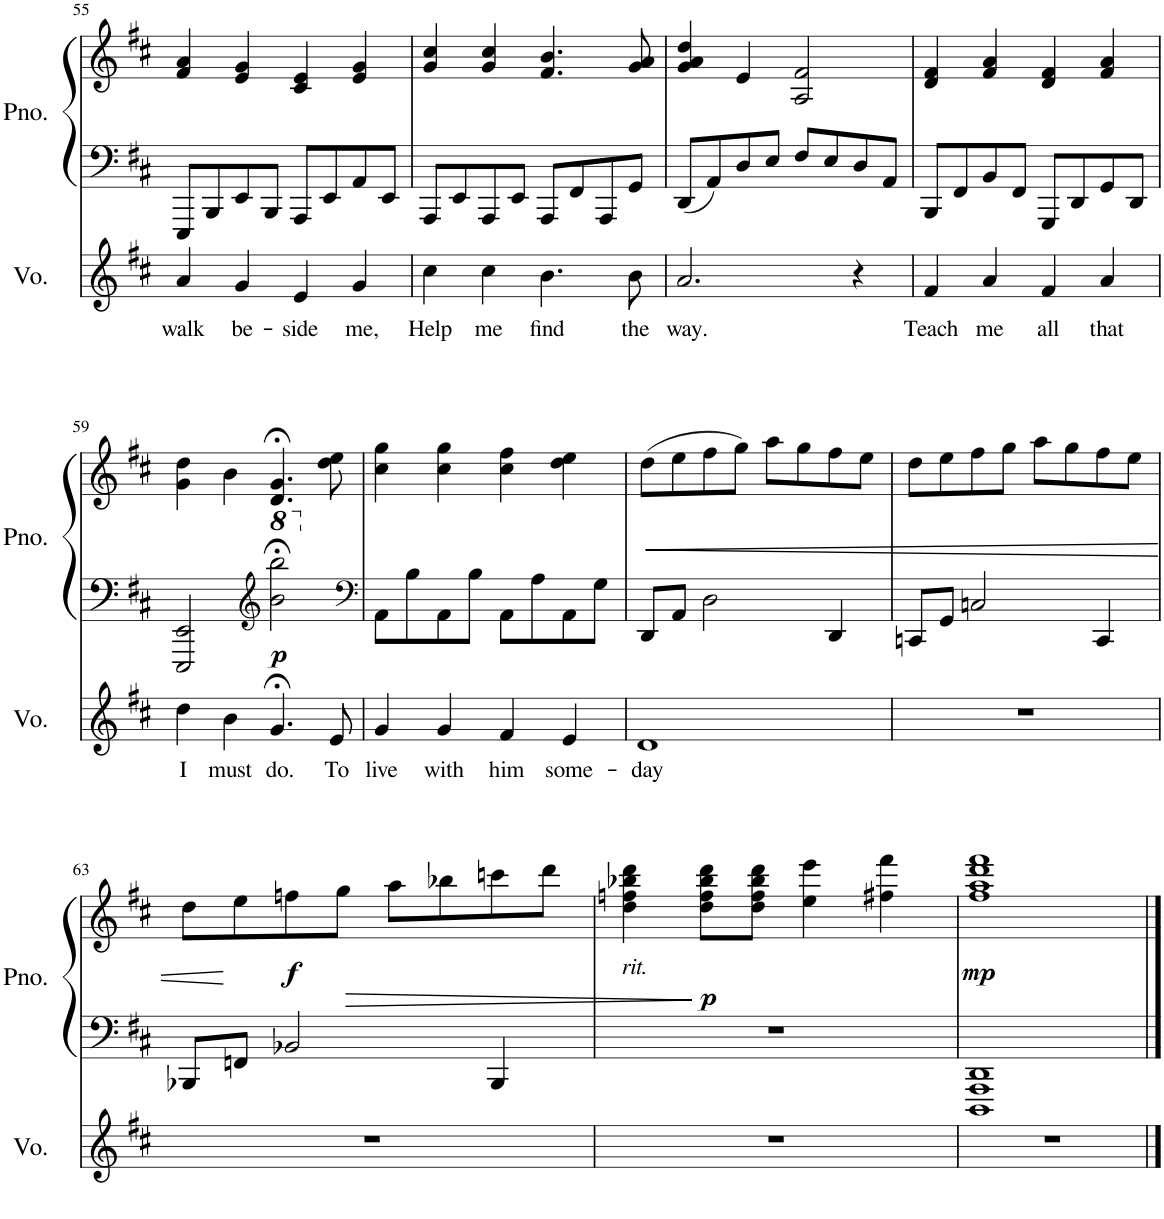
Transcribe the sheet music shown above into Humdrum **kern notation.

**kern	**text	**kern	**kern	**dynam
*part2	*part2	*part1	*part1	*part1
*staff3	*staff3	*staff2	*staff1	*staff1/2
*I"Voice	*	*I"Piano	*	*
*I'Vo.	*	*I'Pno.	*	*
!!LO:PB:g=z
*clefG2	*	*clefF4	*clefG2	*
*k[f#c#]	*	*k[f#c#]	*k[f#c#]	*
*M4/4	*	*M4/4	*M4/4	*
=55	=55	=55	=55	=55
!	!LO:LY:b	!	!	!
4a/	walk	8EEE/L	4f#/ 4a/	.
.	.	8BBB/	.	.
!	!LO:LY:b	!	!	!
4g/	be-	8EE/	4e/ 4g/	.
.	.	8BBB/J	.	.
!	!LO:LY:b	!	!	!
4e/	-side	8AAA/L	4c#/ 4e/	.
.	.	8EE/	.	.
!	!LO:LY:b	!	!	!
4g/	me,	8AA/	4e/ 4g/	.
.	.	8EE/J	.	.
=56	=56	=56	=56	=56
!	!LO:LY:b	!	!	!
4cc#\	Help	8AAA/L	4g/ 4cc#/	.
.	.	8EE/	.	.
!	!LO:LY:b	!	!	!
4cc#\	me	8AAA/	4g/ 4cc#/	.
.	.	8EE/J	.	.
!	!LO:LY:b	!	!	!
4.b\	find	8AAA/L	4.f#/ 4.b/	.
.	.	8FF#/	.	.
.	.	8AAA/	.	.
!	!LO:LY:b	!	!	!
8b\	the	8GG/J	8g/ 8a/	.
=57	=57	=57	=57	=57
!	!LO:LY:b	!	!	!
2.a/	way.	8DD/L	4g/ 4a/ 4dd/	.
.	.	8AA/	.	.
.	.	8D/	4e/	.
.	.	8E/J	.	.
.	.	8F#/L	2A/ 2f#/	.
.	.	8E/	.	.
4r	.	8D/	.	.
.	.	8AA/J	.	.
=58	=58	=58	=58	=58
!	!LO:LY:b	!	!	!
4f#/	Teach	8BBB/L	4d/ 4f#/	.
.	.	8FF#/	.	.
!	!LO:LY:b	!	!	!
4a/	me	8BB/	4f#/ 4a/	.
.	.	8FF#/J	.	.
!	!LO:LY:b	!	!	!
4f#/	all	8GGG/L	4d/ 4f#/	.
.	.	8DD/	.	.
!	!LO:LY:b	!	!	!
4a/	that	8GG/	4f#/ 4a/	.
.	.	8DD/J	.	.
!!LO:LB:g=z
=59	=59	=59	=59	=59
!	!LO:LY:b	!	!	!
4dd\	I	2EEE/ 2EE/	4g\ 4dd\	.
!	!LO:LY:b	!	!	!
4b\	must	.	4b\	.
*	*	*clefG2	*	*
!	!LO:LY:b	!	!	!
*	*	*8va	*	*
!	!	!	!	!LO:DY:b=2
4.g;</	do.	2bb\;< 2bbb\;<	4.d/;< 4.g/;<	p
!	!LO:LY:b	!	!	!
8e/	To	.	8dd\ 8ee\	.
=60	=60	=60	=60	=60
*	*	*clefF4	*	*
!	!LO:LY:b	!	!	!
*	*	*X8va	*	*
4g/	live	8AA\L	4cc#\ 4gg\	.
.	.	8B\	.	.
!	!LO:LY:b	!	!	!
4g/	with	8AA\	4cc#\ 4gg\	.
.	.	8B\J	.	.
!	!LO:LY:b	!	!	!
4f#/	him	8AA\L	4cc#\ 4ff#\	.
.	.	8A\	.	.
!	!LO:LY:b	!	!	!
4e/	some-	8AA\	4dd\ 4ee\	.
.	.	8G\J	.	.
=61	=61	=61	=61	=61
!	!LO:LY:b	!	!	!
1d	-day	8DD/L	(8dd\L	.
.	.	8AA/J	8ee\	.
.	.	2D\	8ff#\	.
.	.	.	8gg\J)	.
.	.	.	8aa\L	.
.	.	.	8gg\	.
.	.	4DD/	8ff#\	.
.	.	.	8ee\J	.
=62	=62	=62	=62	=62
1r	.	8CCn/L	8dd\L	.
.	.	8GG/J	8ee\	.
.	.	2Cn/	8ff#\	.
.	.	.	8gg\J	.
.	.	.	8aa\L	.
.	.	.	8gg\	.
.	.	4CC/	8ff#\	.
.	.	.	8ee\J	.
!!LO:LB:g=z
=63	=63	=63	=63	=63
1r	.	8BBB-X/L	8dd\L	.
.	.	8FFn/J	8ee\	.
!	!	!	!	!LO:DY:b
.	.	2BB-X/	8ffn\	f
!	!	!	!	!LO:HP:b
.	.	.	8gg\J	>
.	.	.	8aa\L	.
.	.	.	8bb-X\	.
.	.	4BBB-/	8cccn\	.
.	.	.	8ddd\J	.
=64	=64	=64	=64	=64
!	!	!	!LO:TX:b:i:t=rit.	!
1r	.	1r	4dd\ 4ffn\ 4bb-X\ 4ddd\	.
!	!	!	!	!LO:DY:n=1:b
.	.	.	8dd\ 8ff\ 8bb-\ 8ddd\L	] p
.	.	.	8dd\ 8ff\ 8bb-\ 8ddd\J	.
.	.	.	4ee\ 4eee\	.
.	.	.	4ff#X\ 4fff#\	.
=65	=65	=65	=65	=65
!	!	!	!	!LO:DY:b
1r	.	1DDD 1AAA 1DD	1ff# 1aa 1ddd 1fff#	mp
==	==	==	==	==
*-	*-	*-	*-	*-
